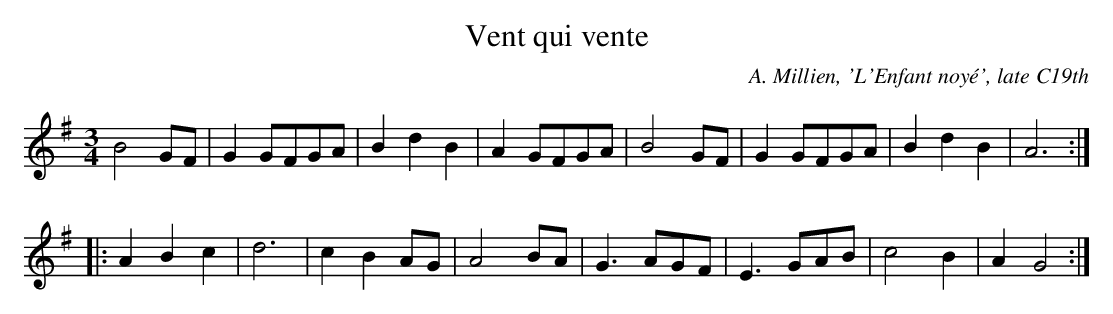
X:1
T:Vent qui vente
M:3/4
L:1/4
O:A. Millien, 'L'Enfant noyé', late C19th
K:G
B2G/F/|GG/F/G/A/|BdB|AG/F/G/A/|B2G/F/|GG/F/G/A/|BdB|A3:|
|:ABc|d3|cBA/G/|A2B/A/|G>AG/F/|E>GA/B/|c2B|AG2:|
